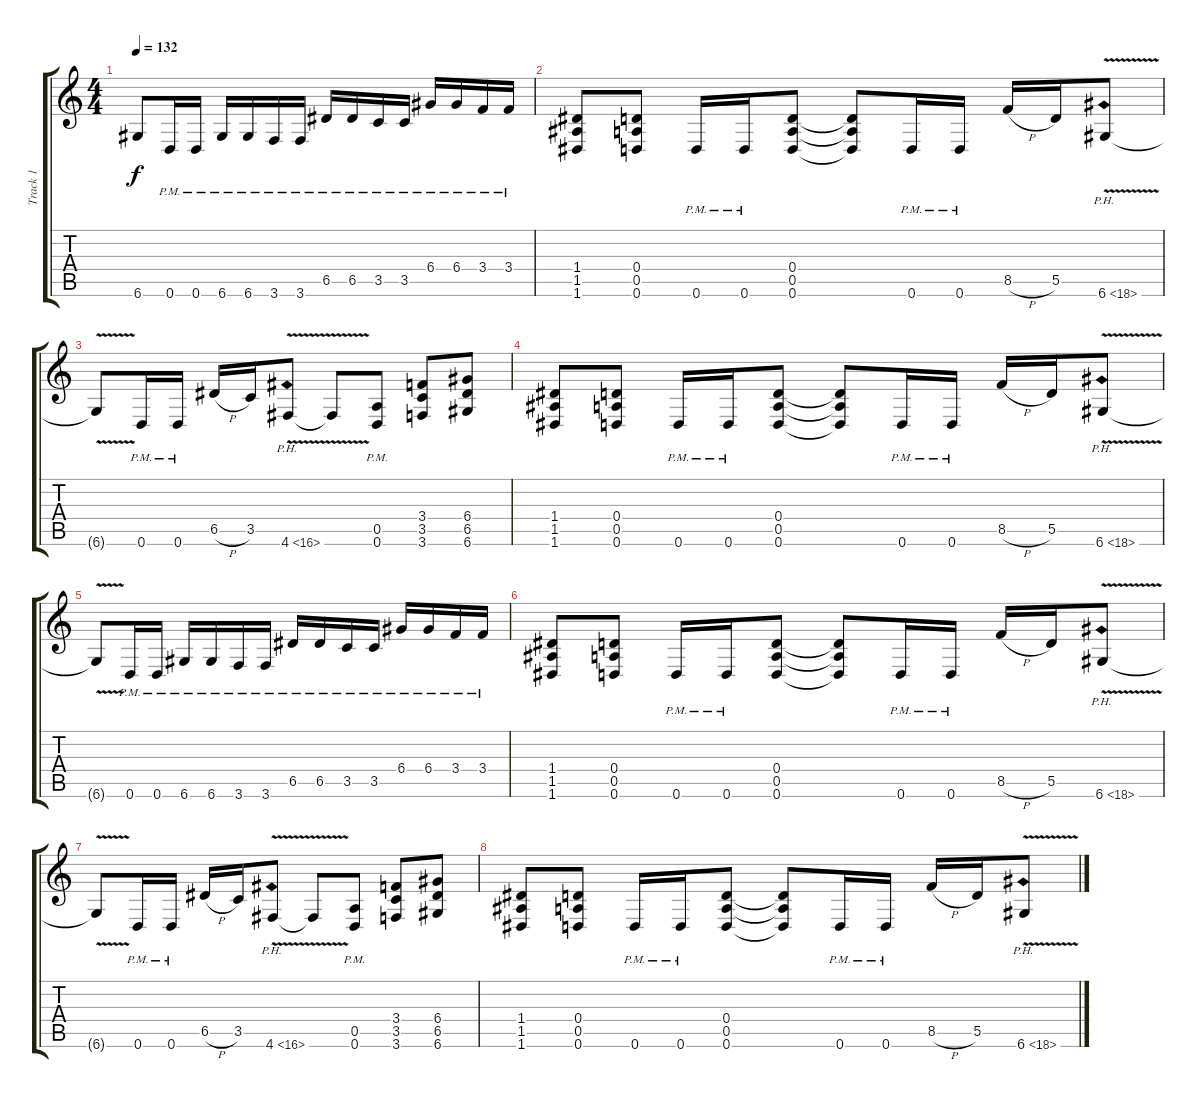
\track ("Track 1" "Track 1") {instrument distortionguitar}
\staff {score tabs}
\tuning (E4 B3 G3 D3 A2 D2) {hide}
\ts (4 4)
\tempo 132
\clef g2
\ks c
6.6{t}.8{dy f} 0.6{pm}.16 0.6{pm}.16 6.6{pm}.16 6.6{pm}.16 3.6{pm}.16 3.6{pm}.16 6.5{pm}.16 6.5{pm}.16 3.5{pm}.16 3.5{pm}.16 6.4{pm}.16 6.4{pm}.16 3.4{pm}.16 3.4{pm}.16 |
(1.4 1.5 1.6).8 (0.4 0.5 0.6).8 0.6{pm}.16 0.6{pm}.16 (0.4 0.5 0.6).8 (0.4{t} 0.5{t} 0.6{t}).8 0.6{pm}.16 0.6{pm}.16 8.5{h}.16 5.5.16 6.6{ph 12 v}.8{instrument guitarharmonics} |
6.6{t}.8 0.6{pm}.16{instrument distortionguitar} 0.6{pm}.16 6.5{h}.16 3.5.16 4.6{ph 12 v}.8{instrument guitarharmonics} 4.6{t}.8 (0.5{pm} 0.6{pm}).8{instrument distortionguitar} (3.4 3.5 3.6).8 (6.4 6.5 6.6).8 |
(1.4 1.5 1.6).8 (0.4 0.5 0.6).8 0.6{pm}.16 0.6{pm}.16 (0.4 0.5 0.6).8 (0.4{t} 0.5{t} 0.6{t}).8 0.6{pm}.16 0.6{pm}.16 8.5{h}.16 5.5.16 6.6{ph 12 v}.8{instrument guitarharmonics} |
6.6{t}.8 0.6{pm}.16{instrument distortionguitar} 0.6{pm}.16 6.6{pm}.16 6.6{pm}.16 3.6{pm}.16 3.6{pm}.16 6.5{pm}.16 6.5{pm}.16 3.5{pm}.16 3.5{pm}.16 6.4{pm}.16 6.4{pm}.16 3.4{pm}.16 3.4{pm}.16 |
(1.4 1.5 1.6).8 (0.4 0.5 0.6).8 0.6{pm}.16 0.6{pm}.16 (0.4 0.5 0.6).8 (0.4{t} 0.5{t} 0.6{t}).8 0.6{pm}.16 0.6{pm}.16 8.5{h}.16 5.5.16 6.6{ph 12 v}.8{instrument guitarharmonics} |
6.6{t}.8 0.6{pm}.16{instrument distortionguitar} 0.6{pm}.16 6.5{h}.16 3.5.16 4.6{ph 12 v}.8{instrument guitarharmonics} 4.6{t}.8 (0.5{pm} 0.6{pm}).8{instrument distortionguitar} (3.4 3.5 3.6).8 (6.4 6.5 6.6).8 |
(1.4 1.5 1.6).8 (0.4 0.5 0.6).8 0.6{pm}.16 0.6{pm}.16 (0.4 0.5 0.6).8 (0.4{t} 0.5{t} 0.6{t}).8 0.6{pm}.16 0.6{pm}.16 8.5{h}.16 5.5.16 6.6{ph 12 v}.8{instrument guitarharmonics}
